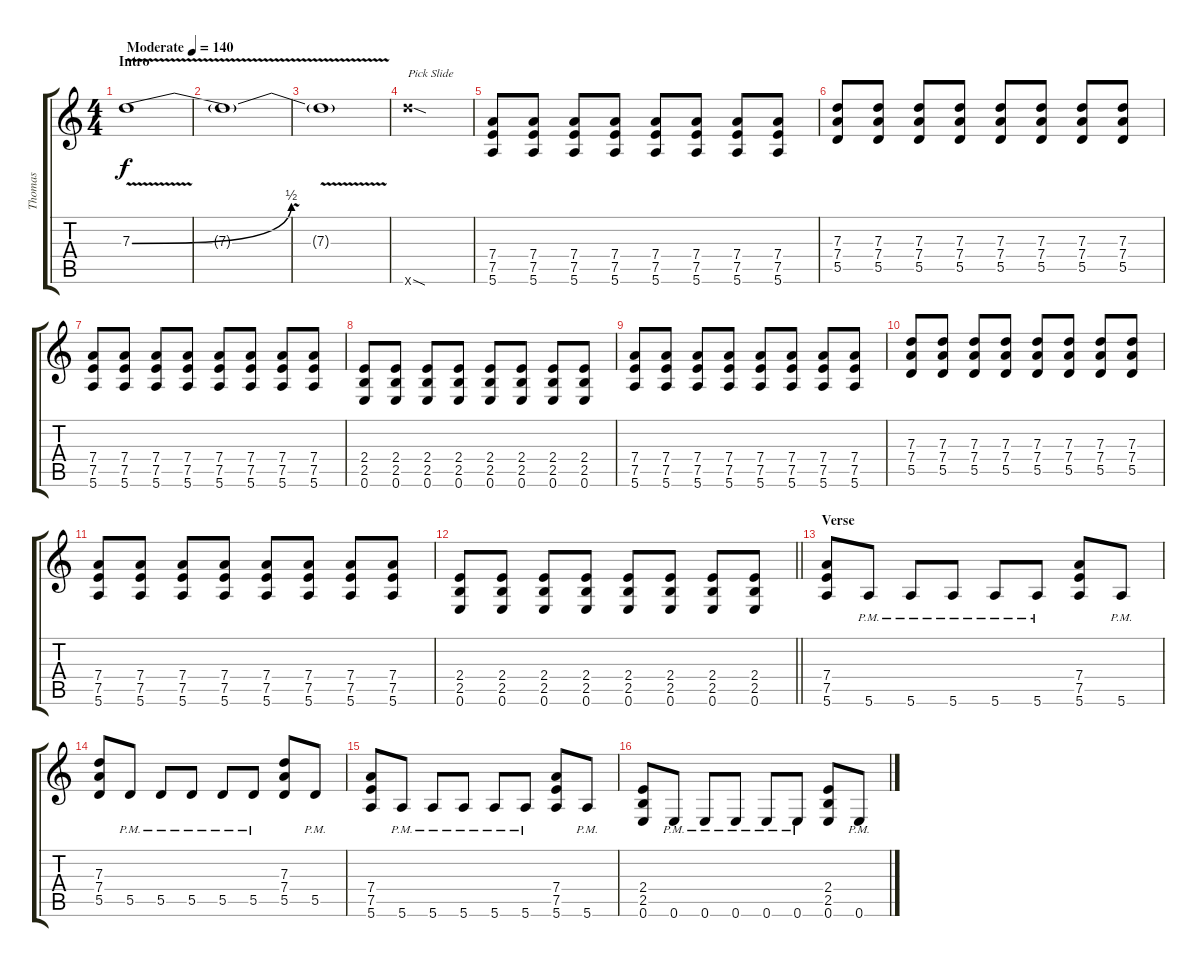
\track ("Thomas" "Thomas") {instrument overdrivenguitar}
\staff {score tabs}
\tuning (E4 B3 G3 D3 A2 E2) {hide}
\ts (4 4)
\section ("" "Intro")
\tempo (140 "Moderate")
\clef g2
\ks c
7.3{be (bend 0 0 60 2) v}.1{dy f instrument overdrivenguitar} |
7.3{v t}.1 |
7.3{v t}.1 |
22.6{sod x}.1{txt "Pick Slide"} |
(7.4 7.5 5.6).8 (7.4 7.5 5.6).8 (7.4 7.5 5.6).8 (7.4 7.5 5.6).8 (7.4 7.5 5.6).8 (7.4 7.5 5.6).8 (7.4 7.5 5.6).8 (7.4 7.5 5.6).8 |
(7.3 7.4 5.5).8 (7.3 7.4 5.5).8 (7.3 7.4 5.5).8 (7.3 7.4 5.5).8 (7.3 7.4 5.5).8 (7.3 7.4 5.5).8 (7.3 7.4 5.5).8 (7.3 7.4 5.5).8 |
(7.4 7.5 5.6).8 (7.4 7.5 5.6).8 (7.4 7.5 5.6).8 (7.4 7.5 5.6).8 (7.4 7.5 5.6).8 (7.4 7.5 5.6).8 (7.4 7.5 5.6).8 (7.4 7.5 5.6).8 |
(2.4 2.5 0.6).8 (2.4 2.5 0.6).8 (2.4 2.5 0.6).8 (2.4 2.5 0.6).8 (2.4 2.5 0.6).8 (2.4 2.5 0.6).8 (2.4 2.5 0.6).8 (2.4 2.5 0.6).8 |
(7.4 7.5 5.6).8 (7.4 7.5 5.6).8 (7.4 7.5 5.6).8 (7.4 7.5 5.6).8 (7.4 7.5 5.6).8 (7.4 7.5 5.6).8 (7.4 7.5 5.6).8 (7.4 7.5 5.6).8 |
(7.3 7.4 5.5).8 (7.3 7.4 5.5).8 (7.3 7.4 5.5).8 (7.3 7.4 5.5).8 (7.3 7.4 5.5).8 (7.3 7.4 5.5).8 (7.3 7.4 5.5).8 (7.3 7.4 5.5).8 |
(7.4 7.5 5.6).8 (7.4 7.5 5.6).8 (7.4 7.5 5.6).8 (7.4 7.5 5.6).8 (7.4 7.5 5.6).8 (7.4 7.5 5.6).8 (7.4 7.5 5.6).8 (7.4 7.5 5.6).8 |
\barLineRight lightlight
(2.4 2.5 0.6).8 (2.4 2.5 0.6).8 (2.4 2.5 0.6).8 (2.4 2.5 0.6).8 (2.4 2.5 0.6).8 (2.4 2.5 0.6).8 (2.4 2.5 0.6).8 (2.4 2.5 0.6).8 |
\section ("" "Verse")
(7.4 7.5 5.6).8 5.6{pm}.8 5.6{pm}.8 5.6{pm}.8 5.6{pm}.8 5.6{pm}.8 (7.4 7.5 5.6).8 5.6{pm}.8 |
(7.3 7.4 5.5).8 5.5{pm}.8 5.5{pm}.8 5.5{pm}.8 5.5{pm}.8 5.5{pm}.8 (7.3 7.4 5.5).8 5.5{pm}.8 |
(7.4 7.5 5.6).8 5.6{pm}.8 5.6{pm}.8 5.6{pm}.8 5.6{pm}.8 5.6{pm}.8 (7.4 7.5 5.6).8 5.6{pm}.8 |
(2.4 2.5 0.6).8 0.6{pm}.8 0.6{pm}.8 0.6{pm}.8 0.6{pm}.8 0.6{pm}.8 (2.4 2.5 0.6).8 0.6{pm}.8
